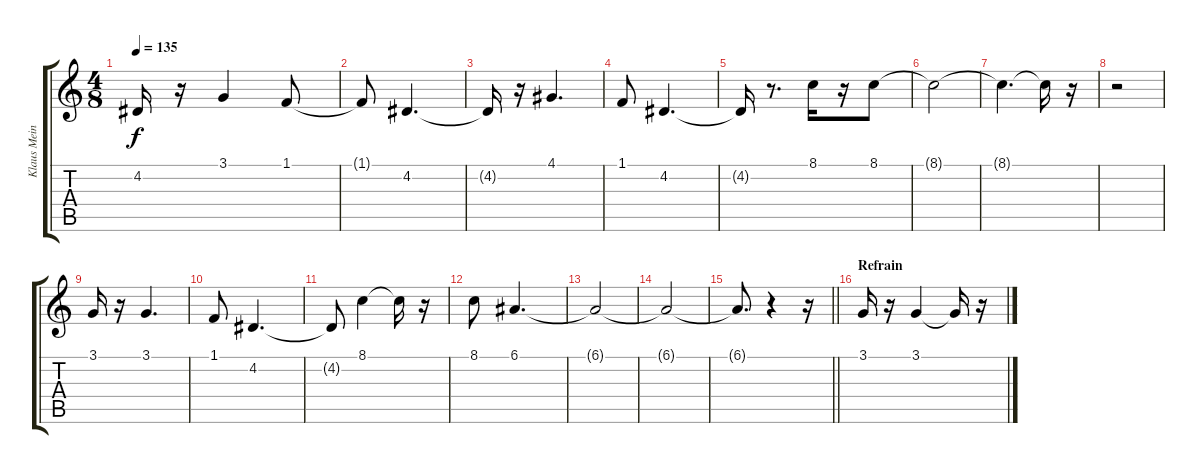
\track ("Klaus Meine" "Klaus Mein") {instrument altosax}
\staff {score tabs}
\tuning (E4 B3 G3 D3 A2 E2) {hide}
\ts (4 8)
\tempo 135
\clef g2
\ks c
4.2.16{dy f} r.16 3.1.4 1.1.8 |
1.1{t}.8 4.2.4{d} |
4.2{t}.16 r.16 4.1.4{d} |
1.1.8 4.2.4{d} |
4.2{t}.16 r.8{d} 8.1.16 r.16 8.1.8 |
8.1{t}.2 |
8.1{t}.4{d} 8.1{t}.16 r.16 |
r.2 |
3.1.16 r.16 3.1.4{d} |
1.1.8 4.2.4{d} |
4.2{t}.8 8.1.4 8.1{t}.16 r.16 |
8.1.8 6.1.4{d} |
6.1{t}.2 |
6.1{t}.2 |
\barLineRight lightlight
6.1{t}.8{d} r.4 r.16 |
\section ("" "Refrain")
3.1.16 r.16 3.1.4 3.1{t}.16 r.16
